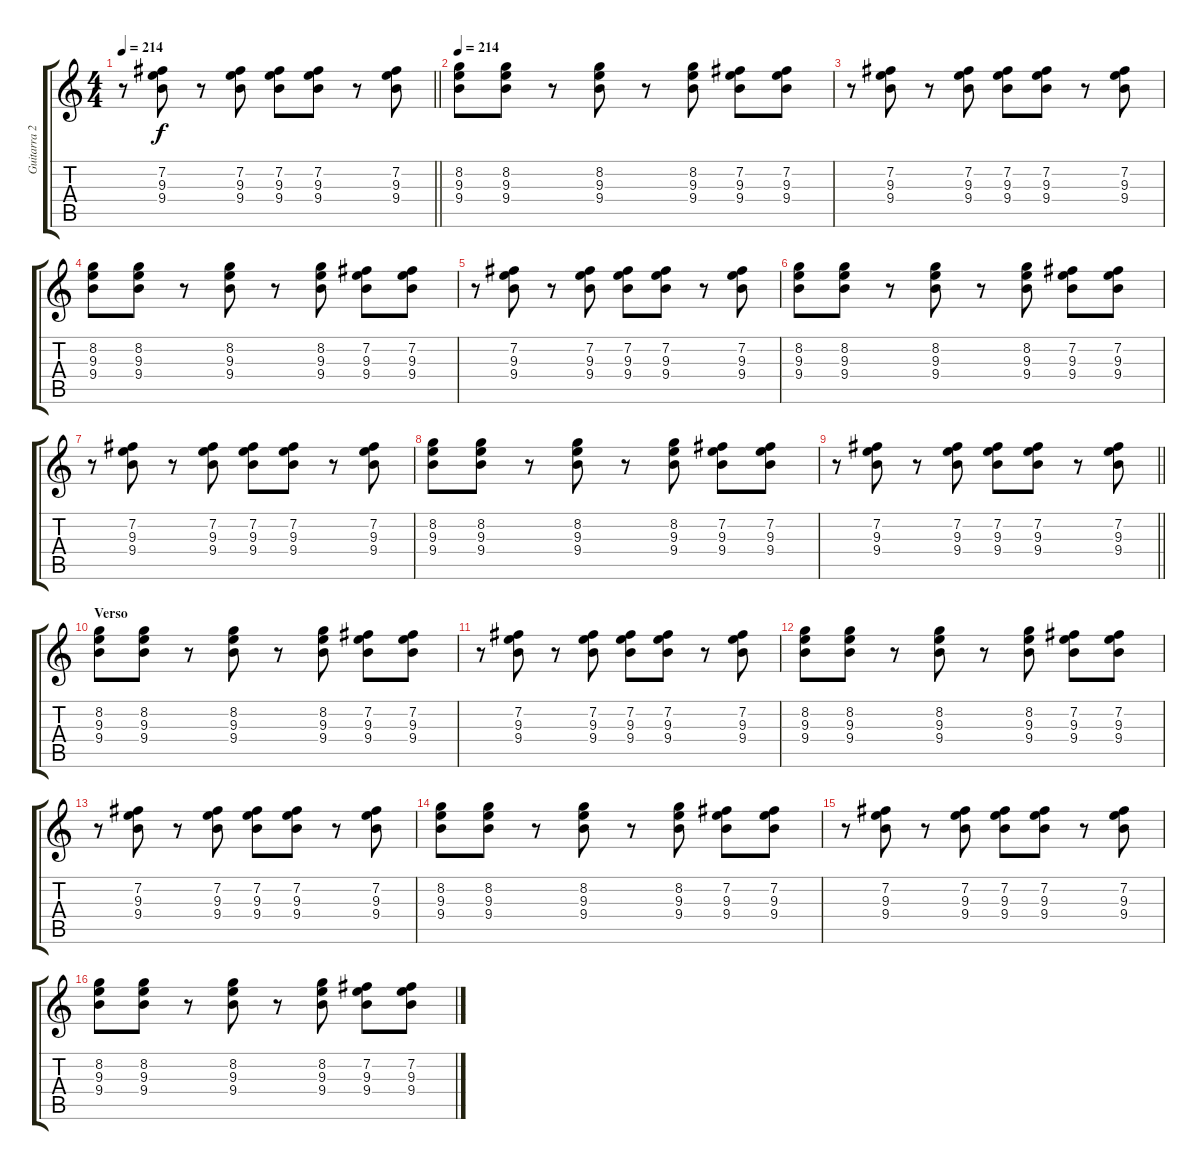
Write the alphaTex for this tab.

\track ("Guitarra 2 - Erik" "Guitarra 2") {instrument distortionguitar}
\staff {score tabs}
\tuning (E4 B3 G3 D3 A2 E2) {hide}
\ts (4 4)
\tempo 214
\clef g2
\barLineRight lightlight
\ks c
r.8{dy f} (7.2 9.3 9.4).8 r.8 (7.2 9.3 9.4).8 (7.2 9.3 9.4).8 (7.2 9.3 9.4).8 r.8 (7.2 9.3 9.4).8 |
\tempo 214
(8.2 9.3 9.4).8{volume 14} (8.2 9.3 9.4).8 r.8 (8.2 9.3 9.4).8 r.8 (8.2 9.3 9.4).8 (7.2 9.3 9.4).8 (7.2 9.3 9.4).8 |
r.8 (7.2 9.3 9.4).8 r.8 (7.2 9.3 9.4).8 (7.2 9.3 9.4).8 (7.2 9.3 9.4).8 r.8 (7.2 9.3 9.4).8 |
(8.2 9.3 9.4).8 (8.2 9.3 9.4).8 r.8 (8.2 9.3 9.4).8 r.8 (8.2 9.3 9.4).8 (7.2 9.3 9.4).8 (7.2 9.3 9.4).8 |
r.8 (7.2 9.3 9.4).8 r.8 (7.2 9.3 9.4).8 (7.2 9.3 9.4).8 (7.2 9.3 9.4).8 r.8 (7.2 9.3 9.4).8 |
(8.2 9.3 9.4).8 (8.2 9.3 9.4).8 r.8 (8.2 9.3 9.4).8 r.8 (8.2 9.3 9.4).8 (7.2 9.3 9.4).8 (7.2 9.3 9.4).8 |
r.8 (7.2 9.3 9.4).8 r.8 (7.2 9.3 9.4).8 (7.2 9.3 9.4).8 (7.2 9.3 9.4).8 r.8 (7.2 9.3 9.4).8 |
(8.2 9.3 9.4).8 (8.2 9.3 9.4).8 r.8 (8.2 9.3 9.4).8 r.8 (8.2 9.3 9.4).8 (7.2 9.3 9.4).8 (7.2 9.3 9.4).8 |
\barLineRight lightlight
r.8 (7.2 9.3 9.4).8 r.8 (7.2 9.3 9.4).8 (7.2 9.3 9.4).8 (7.2 9.3 9.4).8 r.8 (7.2 9.3 9.4).8 |
\section ("" "Verso")
(8.2 9.3 9.4).8 (8.2 9.3 9.4).8 r.8 (8.2 9.3 9.4).8 r.8 (8.2 9.3 9.4).8 (7.2 9.3 9.4).8 (7.2 9.3 9.4).8 |
r.8 (7.2 9.3 9.4).8 r.8 (7.2 9.3 9.4).8 (7.2 9.3 9.4).8 (7.2 9.3 9.4).8 r.8 (7.2 9.3 9.4).8 |
(8.2 9.3 9.4).8 (8.2 9.3 9.4).8 r.8 (8.2 9.3 9.4).8 r.8 (8.2 9.3 9.4).8 (7.2 9.3 9.4).8 (7.2 9.3 9.4).8 |
r.8 (7.2 9.3 9.4).8 r.8 (7.2 9.3 9.4).8 (7.2 9.3 9.4).8 (7.2 9.3 9.4).8 r.8 (7.2 9.3 9.4).8 |
(8.2 9.3 9.4).8 (8.2 9.3 9.4).8 r.8 (8.2 9.3 9.4).8 r.8 (8.2 9.3 9.4).8 (7.2 9.3 9.4).8 (7.2 9.3 9.4).8 |
r.8 (7.2 9.3 9.4).8 r.8 (7.2 9.3 9.4).8 (7.2 9.3 9.4).8 (7.2 9.3 9.4).8 r.8 (7.2 9.3 9.4).8 |
(8.2 9.3 9.4).8 (8.2 9.3 9.4).8 r.8 (8.2 9.3 9.4).8 r.8 (8.2 9.3 9.4).8 (7.2 9.3 9.4).8 (7.2 9.3 9.4).8
